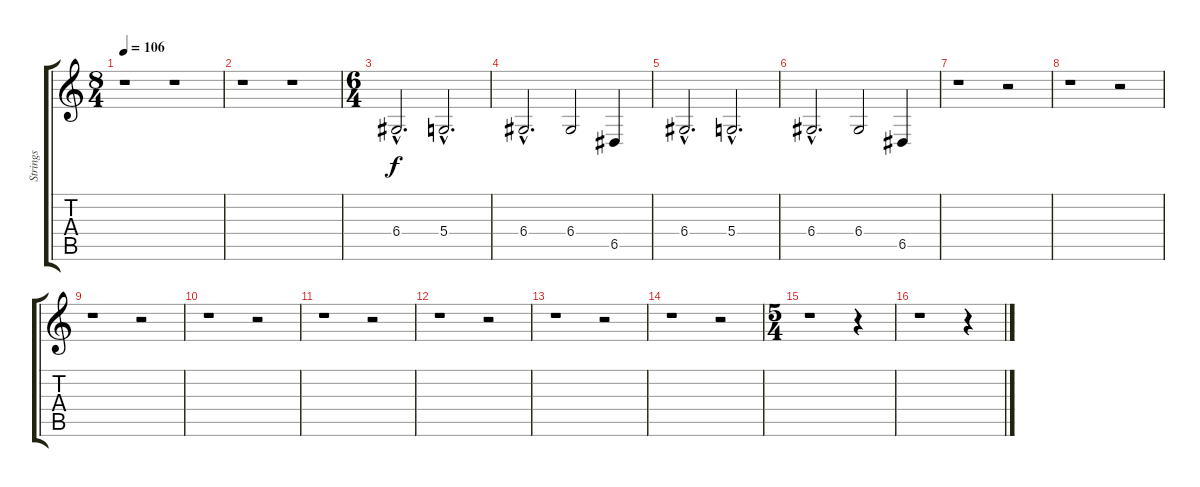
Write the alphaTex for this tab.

\track ("Strings" "Strings") {instrument stringensemble2}
\staff {score tabs}
\tuning (E4 B3 G3 D3 A2 E2) {hide}
\ts (8 4)
\tempo 106
\clef g2
\ks c
r.1{dy f} r.1 |
r.1 r.1 |
\ts (6 4)
6.4{hac}.2{d} 5.4{hac}.2{d} |
6.4{hac}.2{d} 6.4.2 6.5.4 |
6.4{hac}.2{d} 5.4{hac}.2{d} |
6.4{hac}.2{d} 6.4.2 6.5.4 |
r.1 r.2 |
r.1 r.2 |
r.1 r.2 |
r.1 r.2 |
r.1 r.2 |
r.1 r.2 |
r.1 r.2 |
r.1 r.2 |
\ts (5 4)
r.1 r.4 |
r.1 r.4
